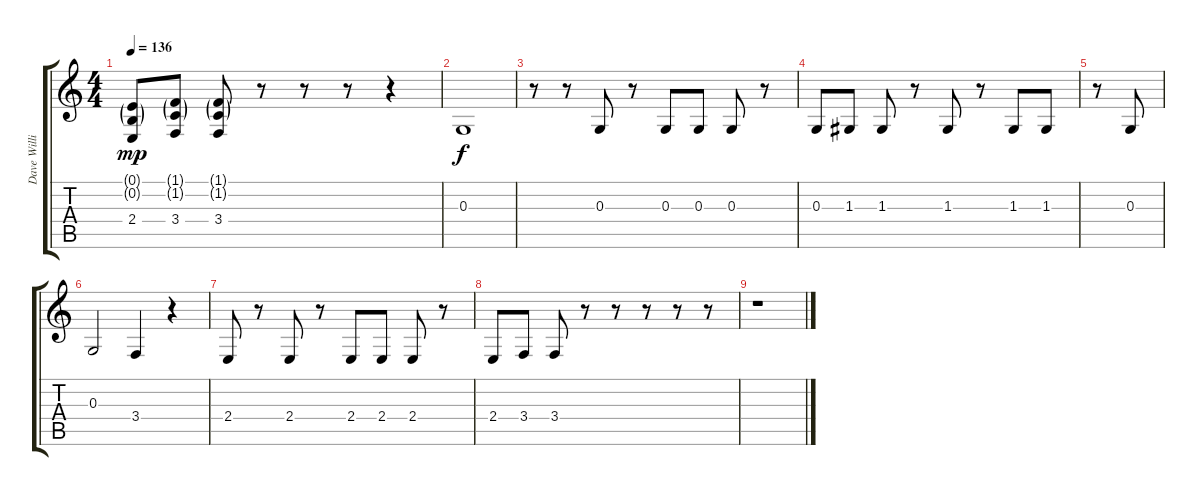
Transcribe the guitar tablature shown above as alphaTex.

\track ("Dave Williams" "Dave Willi") {instrument cello}
\staff {score tabs}
\tuning (E4 B3 G3 D3 A2 E2) {hide}
\ts (4 4)
\tempo 136
\clef g2
\ks c
(0.1{g} 0.2{g} 2.4).8{dy mp} (1.1{g} 1.2{g} 3.4).8 (1.1{g} 1.2{g} 3.4).8 r.8 r.8 r.8 r.4 |
0.3.1{dy f} |
r.8 r.8 0.3.8 r.8 0.3.8 0.3.8 0.3.8 r.8 |
0.3.8 1.3.8 1.3.8 r.8 1.3.8 r.8 1.3.8 1.3.8 |
r.8 0.3.8 |
0.3.2 3.4.4 r.4 |
2.4.8 r.8 2.4.8 r.8 2.4.8 2.4.8 2.4.8 r.8 |
2.4.8 3.4.8 3.4.8 r.8 r.8 r.8 r.8 r.8 |
r.1
